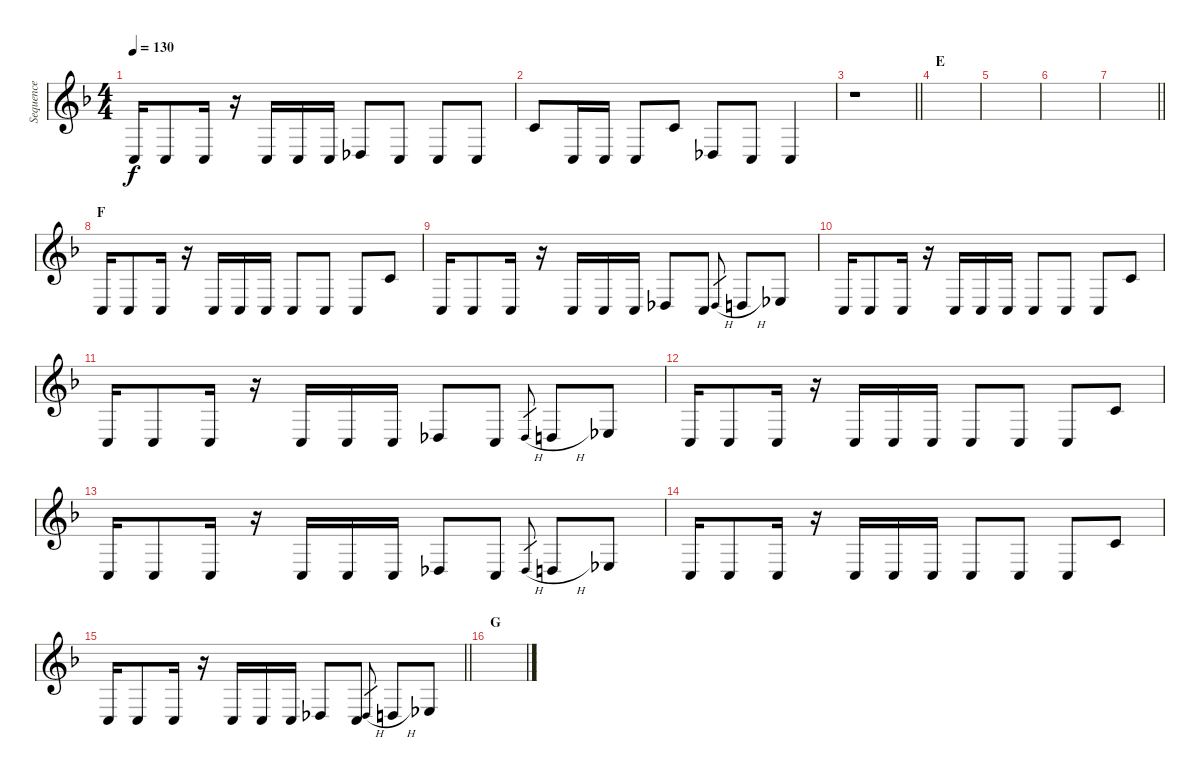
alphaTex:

\track ("Sequence" "Sequence") {instrument lead2sawtooth}
\staff {score}
\tuning (D4 A3 F3 C3 G2 D2) {hide}
\ts (4 4)
\tempo 130
\clef g2
\ks f
0.4.16{dy f} 0.4.8 0.4.16 r.16 0.4.16 0.4.16 0.4.16 1.4.8 0.4.8 0.4.8 0.4.8 |
3.2.8 0.4.16 0.4.16 0.4.8 3.2.8 1.4.8 0.4.8 0.4.4 |
\barLineRight lightlight
r.1 |
\section ("" "E")
|
|
|
\barLineRight lightlight
|
\section ("" "F")
0.4.16 0.4.8 0.4.16 r.16 0.4.16 0.4.16 0.4.16 0.4.8 0.4.8 0.4.8 3.2.8 |
0.4.16 0.4.8 0.4.16 r.16 0.4.16 0.4.16 0.4.16 1.4.8 0.4.8 1.4{h}.8{gr} 2.4{h}.8 3.4.8 |
0.4.16 0.4.8 0.4.16 r.16 0.4.16 0.4.16 0.4.16 0.4.8 0.4.8 0.4.8 3.2.8 |
0.4.16 0.4.8 0.4.16 r.16 0.4.16 0.4.16 0.4.16 1.4.8 0.4.8 1.4{h}.8{gr} 2.4{h}.8 3.4.8 |
0.4.16 0.4.8 0.4.16 r.16 0.4.16 0.4.16 0.4.16 0.4.8 0.4.8 0.4.8 3.2.8 |
0.4.16 0.4.8 0.4.16 r.16 0.4.16 0.4.16 0.4.16 1.4.8 0.4.8 1.4{h}.8{gr} 2.4{h}.8 3.4.8 |
0.4.16 0.4.8 0.4.16 r.16 0.4.16 0.4.16 0.4.16 0.4.8 0.4.8 0.4.8 3.2.8 |
\barLineRight lightlight
0.4.16 0.4.8 0.4.16 r.16 0.4.16 0.4.16 0.4.16 1.4.8 0.4.8 1.4{h}.8{gr} 2.4{h}.8 3.4.8 |
\section ("" "G")
